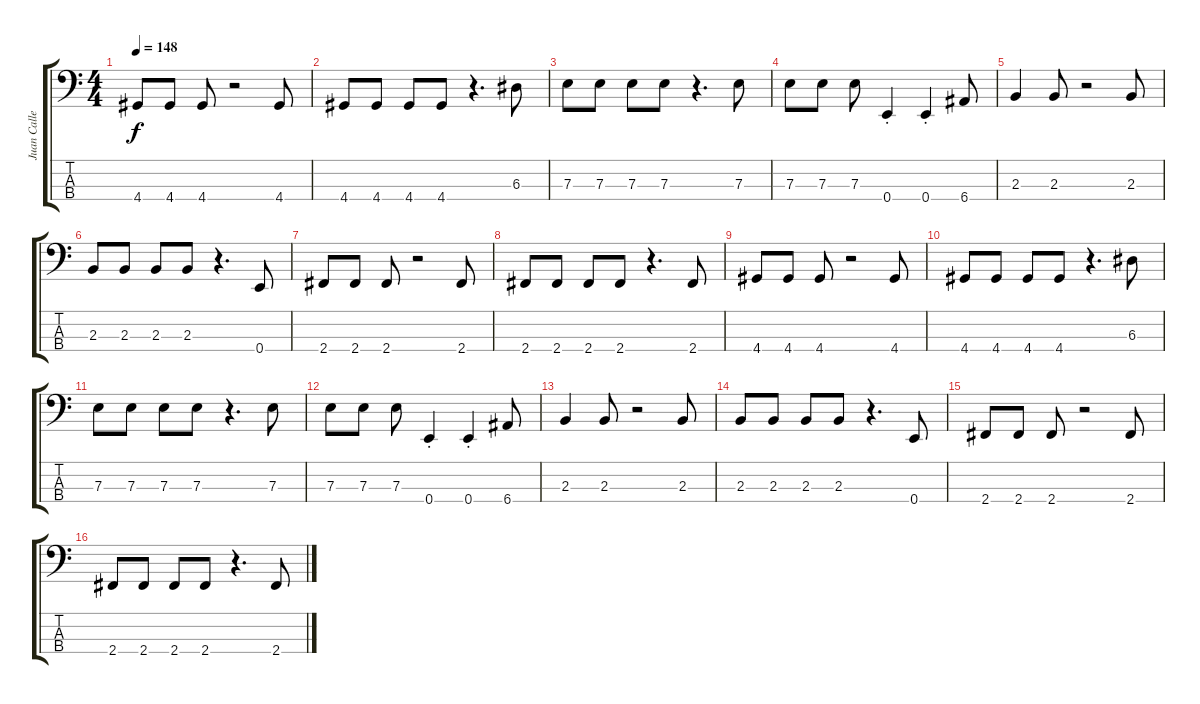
\track ("Juan Calleros" "Juan Calle") {instrument electricbassfinger}
\staff {score tabs}
\tuning (G2 D2 A1 E1) {hide}
\ts (4 4)
\tempo 148
\clef f4
\ks c
4.4.8{dy f} 4.4.8 4.4.8 r.2 4.4.8 |
4.4.8 4.4.8 4.4.8 4.4.8 r.4{d} 6.3.8 |
7.3.8 7.3.8 7.3.8 7.3.8 r.4{d} 7.3.8 |
7.3.8 7.3.8 7.3.8 0.4{st}.4 0.4{st}.4 6.4.8 |
2.3.4 2.3.8 r.2 2.3.8 |
2.3.8 2.3.8 2.3.8 2.3.8 r.4{d} 0.4.8 |
2.4.8 2.4.8 2.4.8 r.2 2.4.8 |
2.4.8 2.4.8 2.4.8 2.4.8 r.4{d} 2.4.8 |
4.4.8 4.4.8 4.4.8 r.2 4.4.8 |
4.4.8 4.4.8 4.4.8 4.4.8 r.4{d} 6.3.8 |
7.3.8 7.3.8 7.3.8 7.3.8 r.4{d} 7.3.8 |
7.3.8 7.3.8 7.3.8 0.4{st}.4 0.4{st}.4 6.4.8 |
2.3.4 2.3.8 r.2 2.3.8 |
2.3.8 2.3.8 2.3.8 2.3.8 r.4{d} 0.4.8 |
2.4.8 2.4.8 2.4.8 r.2 2.4.8 |
2.4.8 2.4.8 2.4.8 2.4.8 r.4{d} 2.4.8
